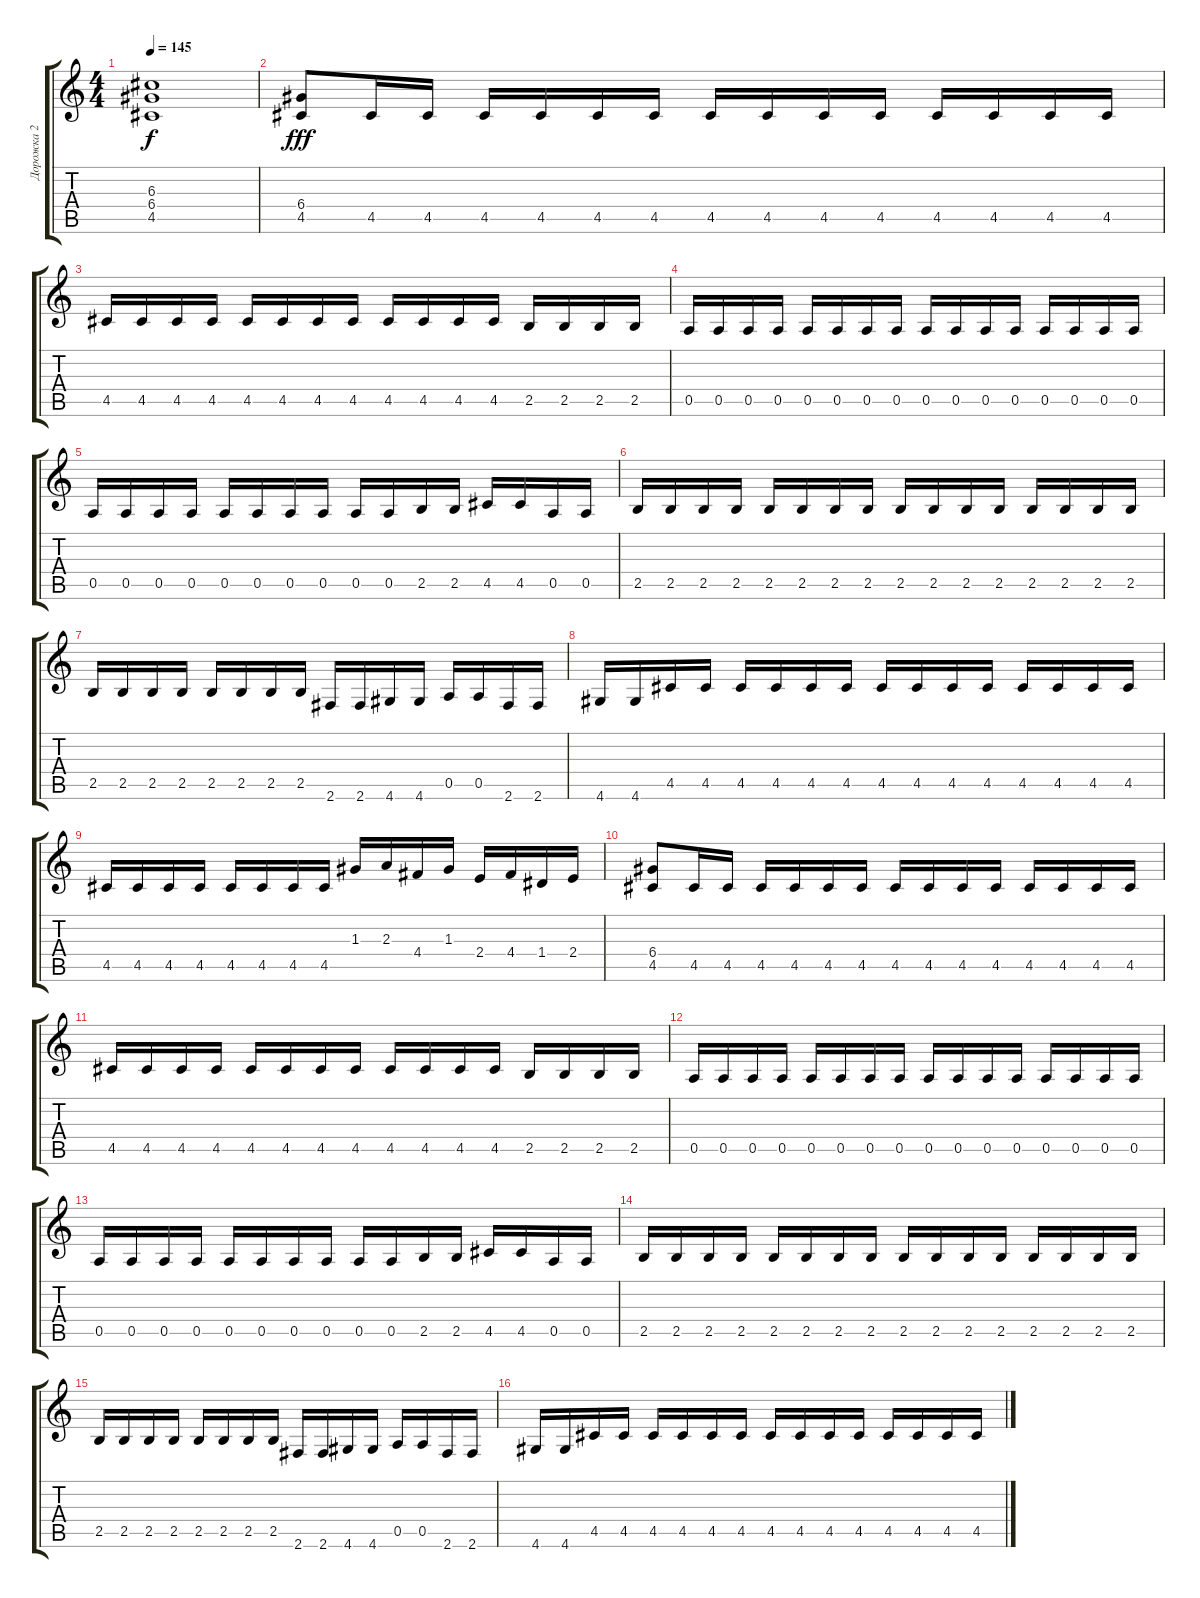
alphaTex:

\track ("Дорожка 2" "Дорожка 2") {instrument distortionguitar}
\staff {score tabs}
\tuning (E4 B3 G3 D3 A2 E2) {hide}
\ts (4 4)
\tempo 145
\clef g2
\ks c
(6.3{t} 6.4{t} 4.5{t}).1{dy f} |
(6.4 4.5).8{dy fff} 4.5.16 4.5.16 4.5.16 4.5.16 4.5.16 4.5.16 4.5.16 4.5.16 4.5.16 4.5.16 4.5.16 4.5.16 4.5.16 4.5.16 |
4.5.16 4.5.16 4.5.16 4.5.16 4.5.16 4.5.16 4.5.16 4.5.16 4.5.16 4.5.16 4.5.16 4.5.16 2.5.16 2.5.16 2.5.16 2.5.16 |
0.5.16 0.5.16 0.5.16 0.5.16 0.5.16 0.5.16 0.5.16 0.5.16 0.5.16 0.5.16 0.5.16 0.5.16 0.5.16 0.5.16 0.5.16 0.5.16 |
0.5.16 0.5.16 0.5.16 0.5.16 0.5.16 0.5.16 0.5.16 0.5.16 0.5.16 0.5.16 2.5.16 2.5.16 4.5.16 4.5.16 0.5.16 0.5.16 |
2.5.16 2.5.16 2.5.16 2.5.16 2.5.16 2.5.16 2.5.16 2.5.16 2.5.16 2.5.16 2.5.16 2.5.16 2.5.16 2.5.16 2.5.16 2.5.16 |
2.5.16 2.5.16 2.5.16 2.5.16 2.5.16 2.5.16 2.5.16 2.5.16 2.6.16 2.6.16 4.6.16 4.6.16 0.5.16 0.5.16 2.6.16 2.6.16 |
4.6.16 4.6.16 4.5.16 4.5.16 4.5.16 4.5.16 4.5.16 4.5.16 4.5.16 4.5.16 4.5.16 4.5.16 4.5.16 4.5.16 4.5.16 4.5.16 |
4.5.16 4.5.16 4.5.16 4.5.16 4.5.16 4.5.16 4.5.16 4.5.16 1.3.16 2.3.16 4.4.16 1.3.16 2.4.16 4.4.16 1.4.16 2.4.16 |
(6.4 4.5).8 4.5.16 4.5.16 4.5.16 4.5.16 4.5.16 4.5.16 4.5.16 4.5.16 4.5.16 4.5.16 4.5.16 4.5.16 4.5.16 4.5.16 |
4.5.16 4.5.16 4.5.16 4.5.16 4.5.16 4.5.16 4.5.16 4.5.16 4.5.16 4.5.16 4.5.16 4.5.16 2.5.16 2.5.16 2.5.16 2.5.16 |
0.5.16 0.5.16 0.5.16 0.5.16 0.5.16 0.5.16 0.5.16 0.5.16 0.5.16 0.5.16 0.5.16 0.5.16 0.5.16 0.5.16 0.5.16 0.5.16 |
0.5.16 0.5.16 0.5.16 0.5.16 0.5.16 0.5.16 0.5.16 0.5.16 0.5.16 0.5.16 2.5.16 2.5.16 4.5.16 4.5.16 0.5.16 0.5.16 |
2.5.16 2.5.16 2.5.16 2.5.16 2.5.16 2.5.16 2.5.16 2.5.16 2.5.16 2.5.16 2.5.16 2.5.16 2.5.16 2.5.16 2.5.16 2.5.16 |
2.5.16 2.5.16 2.5.16 2.5.16 2.5.16 2.5.16 2.5.16 2.5.16 2.6.16 2.6.16 4.6.16 4.6.16 0.5.16 0.5.16 2.6.16 2.6.16 |
4.6.16 4.6.16 4.5.16 4.5.16 4.5.16 4.5.16 4.5.16 4.5.16 4.5.16 4.5.16 4.5.16 4.5.16 4.5.16 4.5.16 4.5.16 4.5.16
